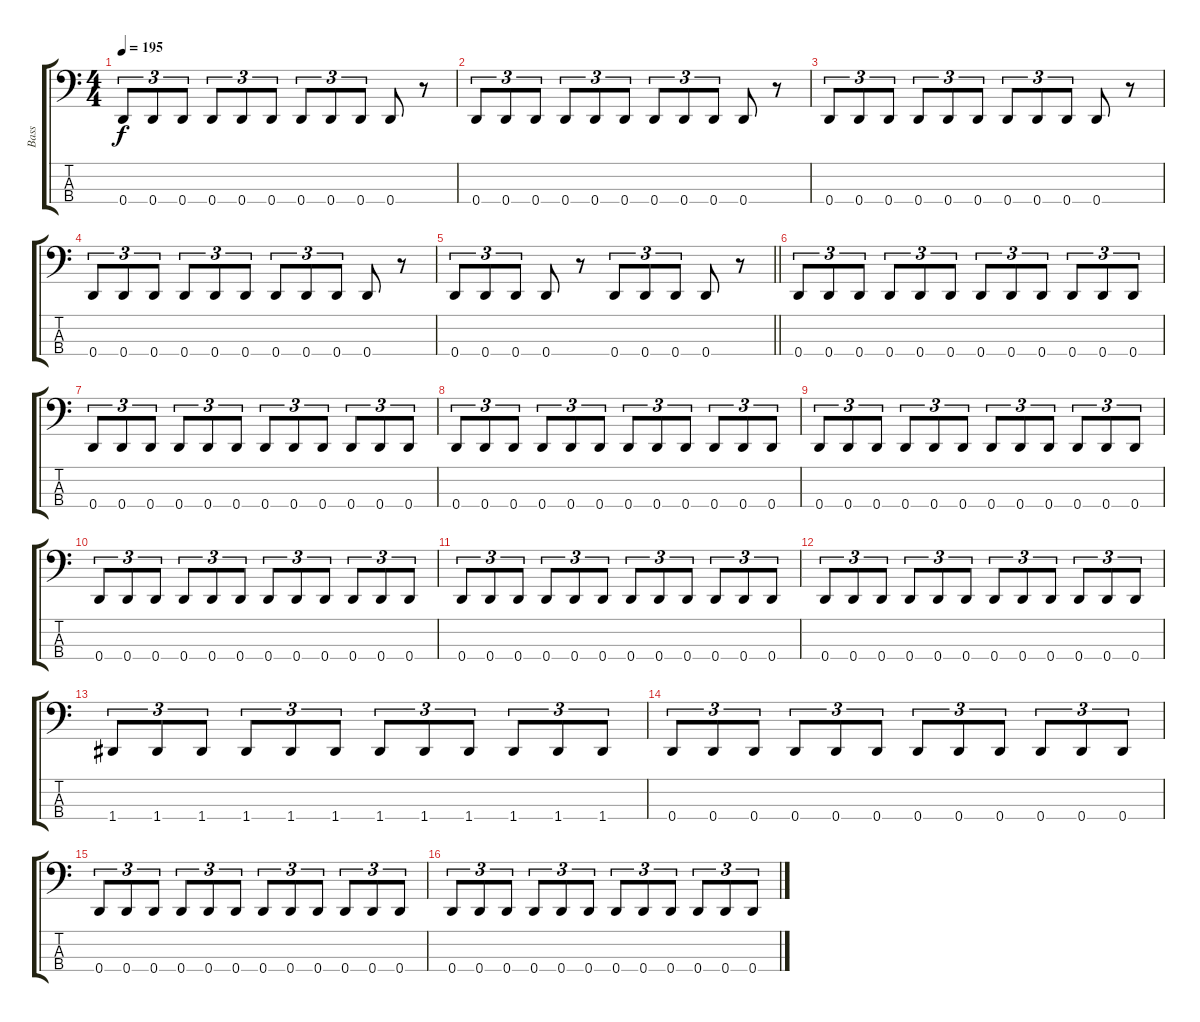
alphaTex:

\track ("Bass" "Bass") {instrument electricbassfinger}
\staff {score tabs}
\tuning (F2 C2 G1 D1) {hide}
\ts (4 4)
\tempo 195
\clef f4
\ks c
0.4.8{tu (3 2) dy f} 0.4.8{tu (3 2)} 0.4.8{tu (3 2)} 0.4.8{tu (3 2)} 0.4.8{tu (3 2)} 0.4.8{tu (3 2)} 0.4.8{tu (3 2)} 0.4.8{tu (3 2)} 0.4.8{tu (3 2)} 0.4.8 r.8 |
0.4.8{tu (3 2)} 0.4.8{tu (3 2)} 0.4.8{tu (3 2)} 0.4.8{tu (3 2)} 0.4.8{tu (3 2)} 0.4.8{tu (3 2)} 0.4.8{tu (3 2)} 0.4.8{tu (3 2)} 0.4.8{tu (3 2)} 0.4.8 r.8 |
0.4.8{tu (3 2)} 0.4.8{tu (3 2)} 0.4.8{tu (3 2)} 0.4.8{tu (3 2)} 0.4.8{tu (3 2)} 0.4.8{tu (3 2)} 0.4.8{tu (3 2)} 0.4.8{tu (3 2)} 0.4.8{tu (3 2)} 0.4.8 r.8 |
0.4.8{tu (3 2)} 0.4.8{tu (3 2)} 0.4.8{tu (3 2)} 0.4.8{tu (3 2)} 0.4.8{tu (3 2)} 0.4.8{tu (3 2)} 0.4.8{tu (3 2)} 0.4.8{tu (3 2)} 0.4.8{tu (3 2)} 0.4.8 r.8 |
\barLineRight lightlight
0.4.8{tu (3 2)} 0.4.8{tu (3 2)} 0.4.8{tu (3 2)} 0.4.8 r.8 0.4.8{tu (3 2)} 0.4.8{tu (3 2)} 0.4.8{tu (3 2)} 0.4.8 r.8 |
0.4.8{tu (3 2)} 0.4.8{tu (3 2)} 0.4.8{tu (3 2)} 0.4.8{tu (3 2)} 0.4.8{tu (3 2)} 0.4.8{tu (3 2)} 0.4.8{tu (3 2)} 0.4.8{tu (3 2)} 0.4.8{tu (3 2)} 0.4.8{tu (3 2)} 0.4.8{tu (3 2)} 0.4.8{tu (3 2)} |
0.4.8{tu (3 2)} 0.4.8{tu (3 2)} 0.4.8{tu (3 2)} 0.4.8{tu (3 2)} 0.4.8{tu (3 2)} 0.4.8{tu (3 2)} 0.4.8{tu (3 2)} 0.4.8{tu (3 2)} 0.4.8{tu (3 2)} 0.4.8{tu (3 2)} 0.4.8{tu (3 2)} 0.4.8{tu (3 2)} |
0.4.8{tu (3 2)} 0.4.8{tu (3 2)} 0.4.8{tu (3 2)} 0.4.8{tu (3 2)} 0.4.8{tu (3 2)} 0.4.8{tu (3 2)} 0.4.8{tu (3 2)} 0.4.8{tu (3 2)} 0.4.8{tu (3 2)} 0.4.8{tu (3 2)} 0.4.8{tu (3 2)} 0.4.8{tu (3 2)} |
0.4.8{tu (3 2)} 0.4.8{tu (3 2)} 0.4.8{tu (3 2)} 0.4.8{tu (3 2)} 0.4.8{tu (3 2)} 0.4.8{tu (3 2)} 0.4.8{tu (3 2)} 0.4.8{tu (3 2)} 0.4.8{tu (3 2)} 0.4.8{tu (3 2)} 0.4.8{tu (3 2)} 0.4.8{tu (3 2)} |
0.4.8{tu (3 2)} 0.4.8{tu (3 2)} 0.4.8{tu (3 2)} 0.4.8{tu (3 2)} 0.4.8{tu (3 2)} 0.4.8{tu (3 2)} 0.4.8{tu (3 2)} 0.4.8{tu (3 2)} 0.4.8{tu (3 2)} 0.4.8{tu (3 2)} 0.4.8{tu (3 2)} 0.4.8{tu (3 2)} |
0.4.8{tu (3 2)} 0.4.8{tu (3 2)} 0.4.8{tu (3 2)} 0.4.8{tu (3 2)} 0.4.8{tu (3 2)} 0.4.8{tu (3 2)} 0.4.8{tu (3 2)} 0.4.8{tu (3 2)} 0.4.8{tu (3 2)} 0.4.8{tu (3 2)} 0.4.8{tu (3 2)} 0.4.8{tu (3 2)} |
0.4.8{tu (3 2)} 0.4.8{tu (3 2)} 0.4.8{tu (3 2)} 0.4.8{tu (3 2)} 0.4.8{tu (3 2)} 0.4.8{tu (3 2)} 0.4.8{tu (3 2)} 0.4.8{tu (3 2)} 0.4.8{tu (3 2)} 0.4.8{tu (3 2)} 0.4.8{tu (3 2)} 0.4.8{tu (3 2)} |
1.4.8{tu (3 2)} 1.4.8{tu (3 2)} 1.4.8{tu (3 2)} 1.4.8{tu (3 2)} 1.4.8{tu (3 2)} 1.4.8{tu (3 2)} 1.4.8{tu (3 2)} 1.4.8{tu (3 2)} 1.4.8{tu (3 2)} 1.4.8{tu (3 2)} 1.4.8{tu (3 2)} 1.4.8{tu (3 2)} |
0.4.8{tu (3 2)} 0.4.8{tu (3 2)} 0.4.8{tu (3 2)} 0.4.8{tu (3 2)} 0.4.8{tu (3 2)} 0.4.8{tu (3 2)} 0.4.8{tu (3 2)} 0.4.8{tu (3 2)} 0.4.8{tu (3 2)} 0.4.8{tu (3 2)} 0.4.8{tu (3 2)} 0.4.8{tu (3 2)} |
0.4.8{tu (3 2)} 0.4.8{tu (3 2)} 0.4.8{tu (3 2)} 0.4.8{tu (3 2)} 0.4.8{tu (3 2)} 0.4.8{tu (3 2)} 0.4.8{tu (3 2)} 0.4.8{tu (3 2)} 0.4.8{tu (3 2)} 0.4.8{tu (3 2)} 0.4.8{tu (3 2)} 0.4.8{tu (3 2)} |
0.4.8{tu (3 2)} 0.4.8{tu (3 2)} 0.4.8{tu (3 2)} 0.4.8{tu (3 2)} 0.4.8{tu (3 2)} 0.4.8{tu (3 2)} 0.4.8{tu (3 2)} 0.4.8{tu (3 2)} 0.4.8{tu (3 2)} 0.4.8{tu (3 2)} 0.4.8{tu (3 2)} 0.4.8{tu (3 2)}
